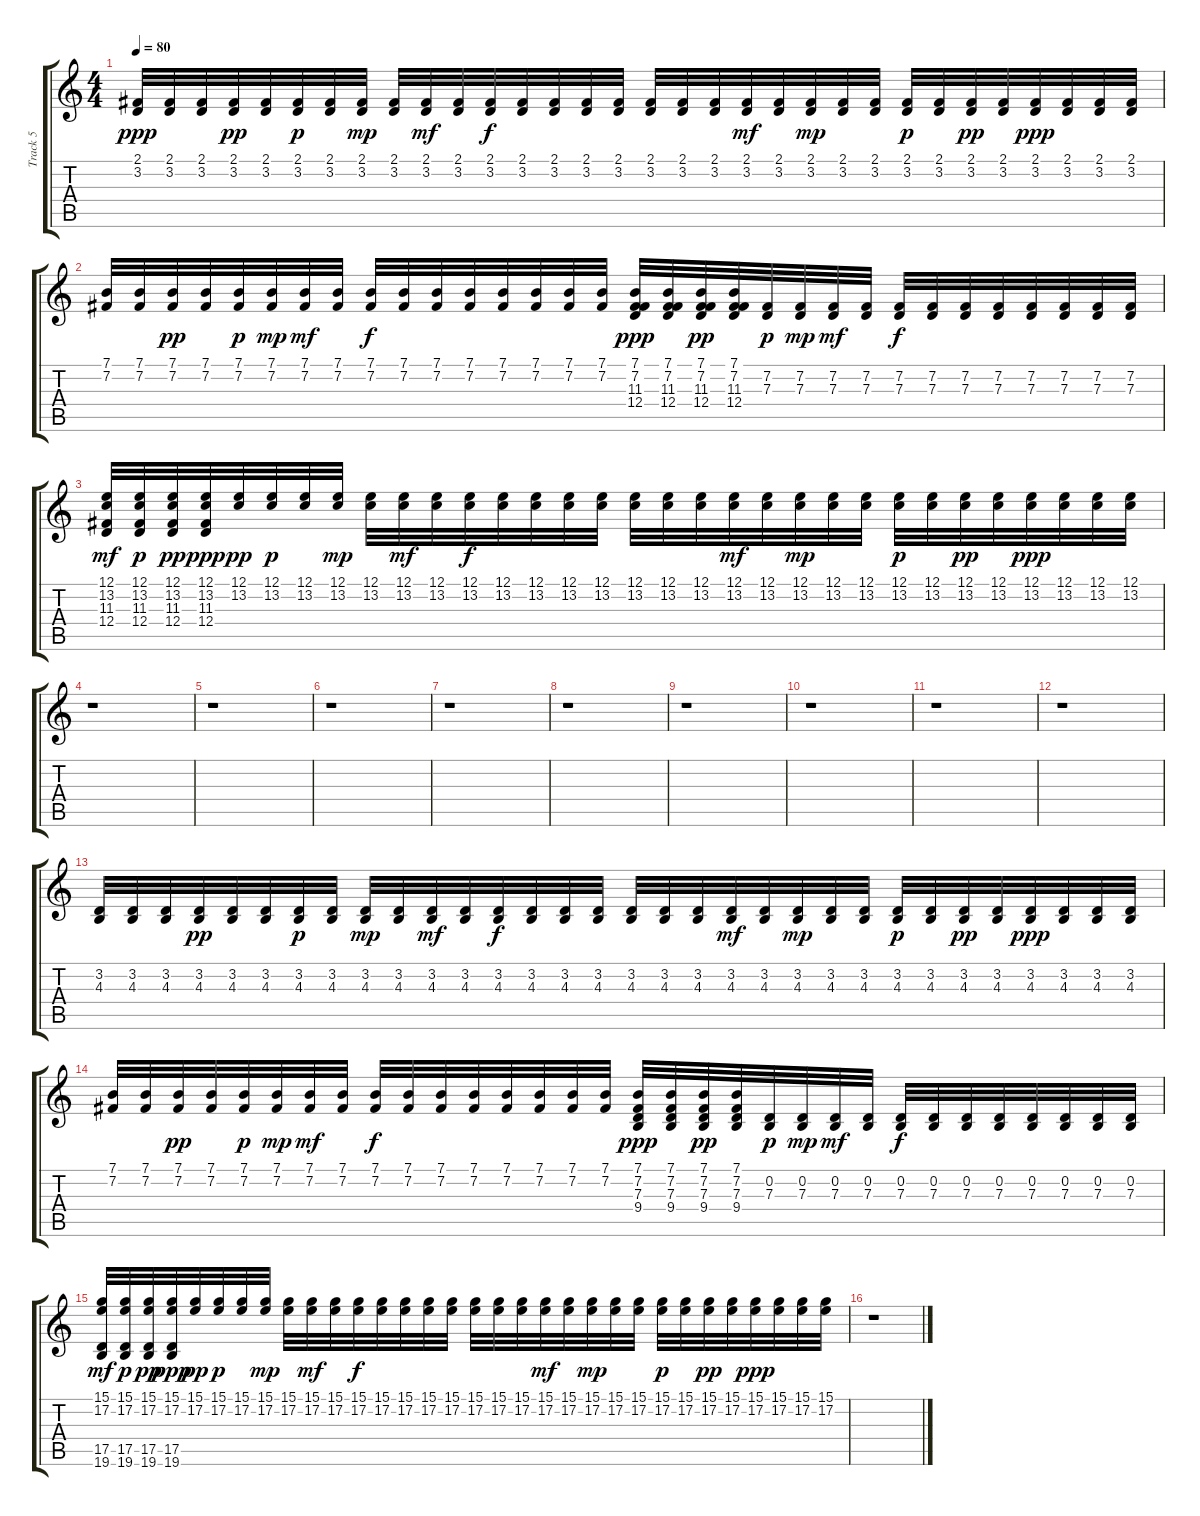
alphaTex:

\track ("Track 5" "Track 5") {instrument steeldrums}
\staff {score tabs}
\tuning (E4 B3 G3 D3 A2 E2) {hide}
\ts (4 4)
\tempo 80
\clef g2
\ks c
(2.1 3.2).32{dy ppp} (2.1 3.2).32 (2.1 3.2).32 (2.1 3.2).32{dy pp} (2.1 3.2).32 (2.1 3.2).32{dy p} (2.1 3.2).32 (2.1 3.2).32{dy mp} (2.1 3.2).32 (2.1 3.2).32{dy mf} (2.1 3.2).32 (2.1 3.2).32{dy f} (2.1 3.2).32 (2.1 3.2).32 (2.1 3.2).32 (2.1 3.2).32 (2.1 3.2).32 (2.1 3.2).32 (2.1 3.2).32 (2.1 3.2).32{dy mf} (2.1 3.2).32 (2.1 3.2).32{dy mp} (2.1 3.2).32 (2.1 3.2).32 (2.1 3.2).32{dy p} (2.1 3.2).32 (2.1 3.2).32{dy pp} (2.1 3.2).32 (2.1 3.2).32{dy ppp} (2.1 3.2).32 (2.1 3.2).32 (2.1 3.2).32 |
(7.1 7.2).32 (7.1 7.2).32 (7.1 7.2).32{dy pp} (7.1 7.2).32 (7.1 7.2).32{dy p} (7.1 7.2).32{dy mp} (7.1 7.2).32{dy mf} (7.1 7.2).32 (7.1 7.2).32{dy f} (7.1 7.2).32 (7.1 7.2).32 (7.1 7.2).32 (7.1 7.2).32 (7.1 7.2).32 (7.1 7.2).32 (7.1 7.2).32 (7.1 7.2 11.3 12.4).32{dy ppp} (7.1 7.2 11.3 12.4).32 (7.1 7.2 11.3 12.4).32{dy pp} (7.1 7.2 11.3 12.4).32 (7.2 7.3).32{dy p} (7.2 7.3).32{dy mp} (7.2 7.3).32{dy mf} (7.2 7.3).32 (7.2 7.3).32{dy f} (7.2 7.3).32 (7.2 7.3).32 (7.2 7.3).32 (7.2 7.3).32 (7.2 7.3).32 (7.2 7.3).32 (7.2 7.3).32 |
(12.1 13.2 11.3 12.4).32{dy mf} (12.1 13.2 11.3 12.4).32{dy p} (12.1 13.2 11.3 12.4).32{dy pp} (12.1 13.2 11.3 12.4).32{dy ppp} (12.1 13.2).32{dy pp} (12.1 13.2).32{dy p} (12.1 13.2).32 (12.1 13.2).32{dy mp} (12.1 13.2).32 (12.1 13.2).32{dy mf} (12.1 13.2).32 (12.1 13.2).32{dy f} (12.1 13.2).32 (12.1 13.2).32 (12.1 13.2).32 (12.1 13.2).32 (12.1 13.2).32 (12.1 13.2).32 (12.1 13.2).32 (12.1 13.2).32{dy mf} (12.1 13.2).32 (12.1 13.2).32{dy mp} (12.1 13.2).32 (12.1 13.2).32 (12.1 13.2).32{dy p} (12.1 13.2).32 (12.1 13.2).32{dy pp} (12.1 13.2).32 (12.1 13.2).32{dy ppp} (12.1 13.2).32 (12.1 13.2).32 (12.1 13.2).32 |
r.1 |
r.1 |
r.1 |
r.1 |
r.1 |
r.1 |
r.1 |
r.1 |
r.1 |
(3.2 4.3).32 (3.2 4.3).32 (3.2 4.3).32 (3.2 4.3).32{dy pp} (3.2 4.3).32 (3.2 4.3).32 (3.2 4.3).32{dy p} (3.2 4.3).32 (3.2 4.3).32{dy mp} (3.2 4.3).32 (3.2 4.3).32{dy mf} (3.2 4.3).32 (3.2 4.3).32{dy f} (3.2 4.3).32 (3.2 4.3).32 (3.2 4.3).32 (3.2 4.3).32 (3.2 4.3).32 (3.2 4.3).32 (3.2 4.3).32{dy mf} (3.2 4.3).32 (3.2 4.3).32{dy mp} (3.2 4.3).32 (3.2 4.3).32 (3.2 4.3).32{dy p} (3.2 4.3).32 (3.2 4.3).32{dy pp} (3.2 4.3).32 (3.2 4.3).32{dy ppp} (3.2 4.3).32 (3.2 4.3).32 (3.2 4.3).32 |
(7.1 7.2).32 (7.1 7.2).32 (7.1 7.2).32{dy pp} (7.1 7.2).32 (7.1 7.2).32{dy p} (7.1 7.2).32{dy mp} (7.1 7.2).32{dy mf} (7.1 7.2).32 (7.1 7.2).32{dy f} (7.1 7.2).32 (7.1 7.2).32 (7.1 7.2).32 (7.1 7.2).32 (7.1 7.2).32 (7.1 7.2).32 (7.1 7.2).32 (7.1 7.2 7.3 9.4).32{dy ppp} (7.1 7.2 7.3 9.4).32 (7.1 7.2 7.3 9.4).32{dy pp} (7.1 7.2 7.3 9.4).32 (0.2 7.3).32{dy p} (0.2 7.3).32{dy mp} (0.2 7.3).32{dy mf} (0.2 7.3).32 (0.2 7.3).32{dy f} (0.2 7.3).32 (0.2 7.3).32 (0.2 7.3).32 (0.2 7.3).32 (0.2 7.3).32 (0.2 7.3).32 (0.2 7.3).32 |
(15.1 17.2 17.5 19.6).32{dy mf} (15.1 17.2 17.5 19.6).32{dy p} (15.1 17.2 17.5 19.6).32{dy pp} (15.1 17.2 17.5 19.6).32{dy ppp} (15.1 17.2).32{dy pp} (15.1 17.2).32{dy p} (15.1 17.2).32 (15.1 17.2).32{dy mp} (15.1 17.2).32 (15.1 17.2).32{dy mf} (15.1 17.2).32 (15.1 17.2).32{dy f} (15.1 17.2).32 (15.1 17.2).32 (15.1 17.2).32 (15.1 17.2).32 (15.1 17.2).32 (15.1 17.2).32 (15.1 17.2).32 (15.1 17.2).32{dy mf} (15.1 17.2).32 (15.1 17.2).32{dy mp} (15.1 17.2).32 (15.1 17.2).32 (15.1 17.2).32{dy p} (15.1 17.2).32 (15.1 17.2).32{dy pp} (15.1 17.2).32 (15.1 17.2).32{dy ppp} (15.1 17.2).32 (15.1 17.2).32 (15.1 17.2).32 |
r.1
